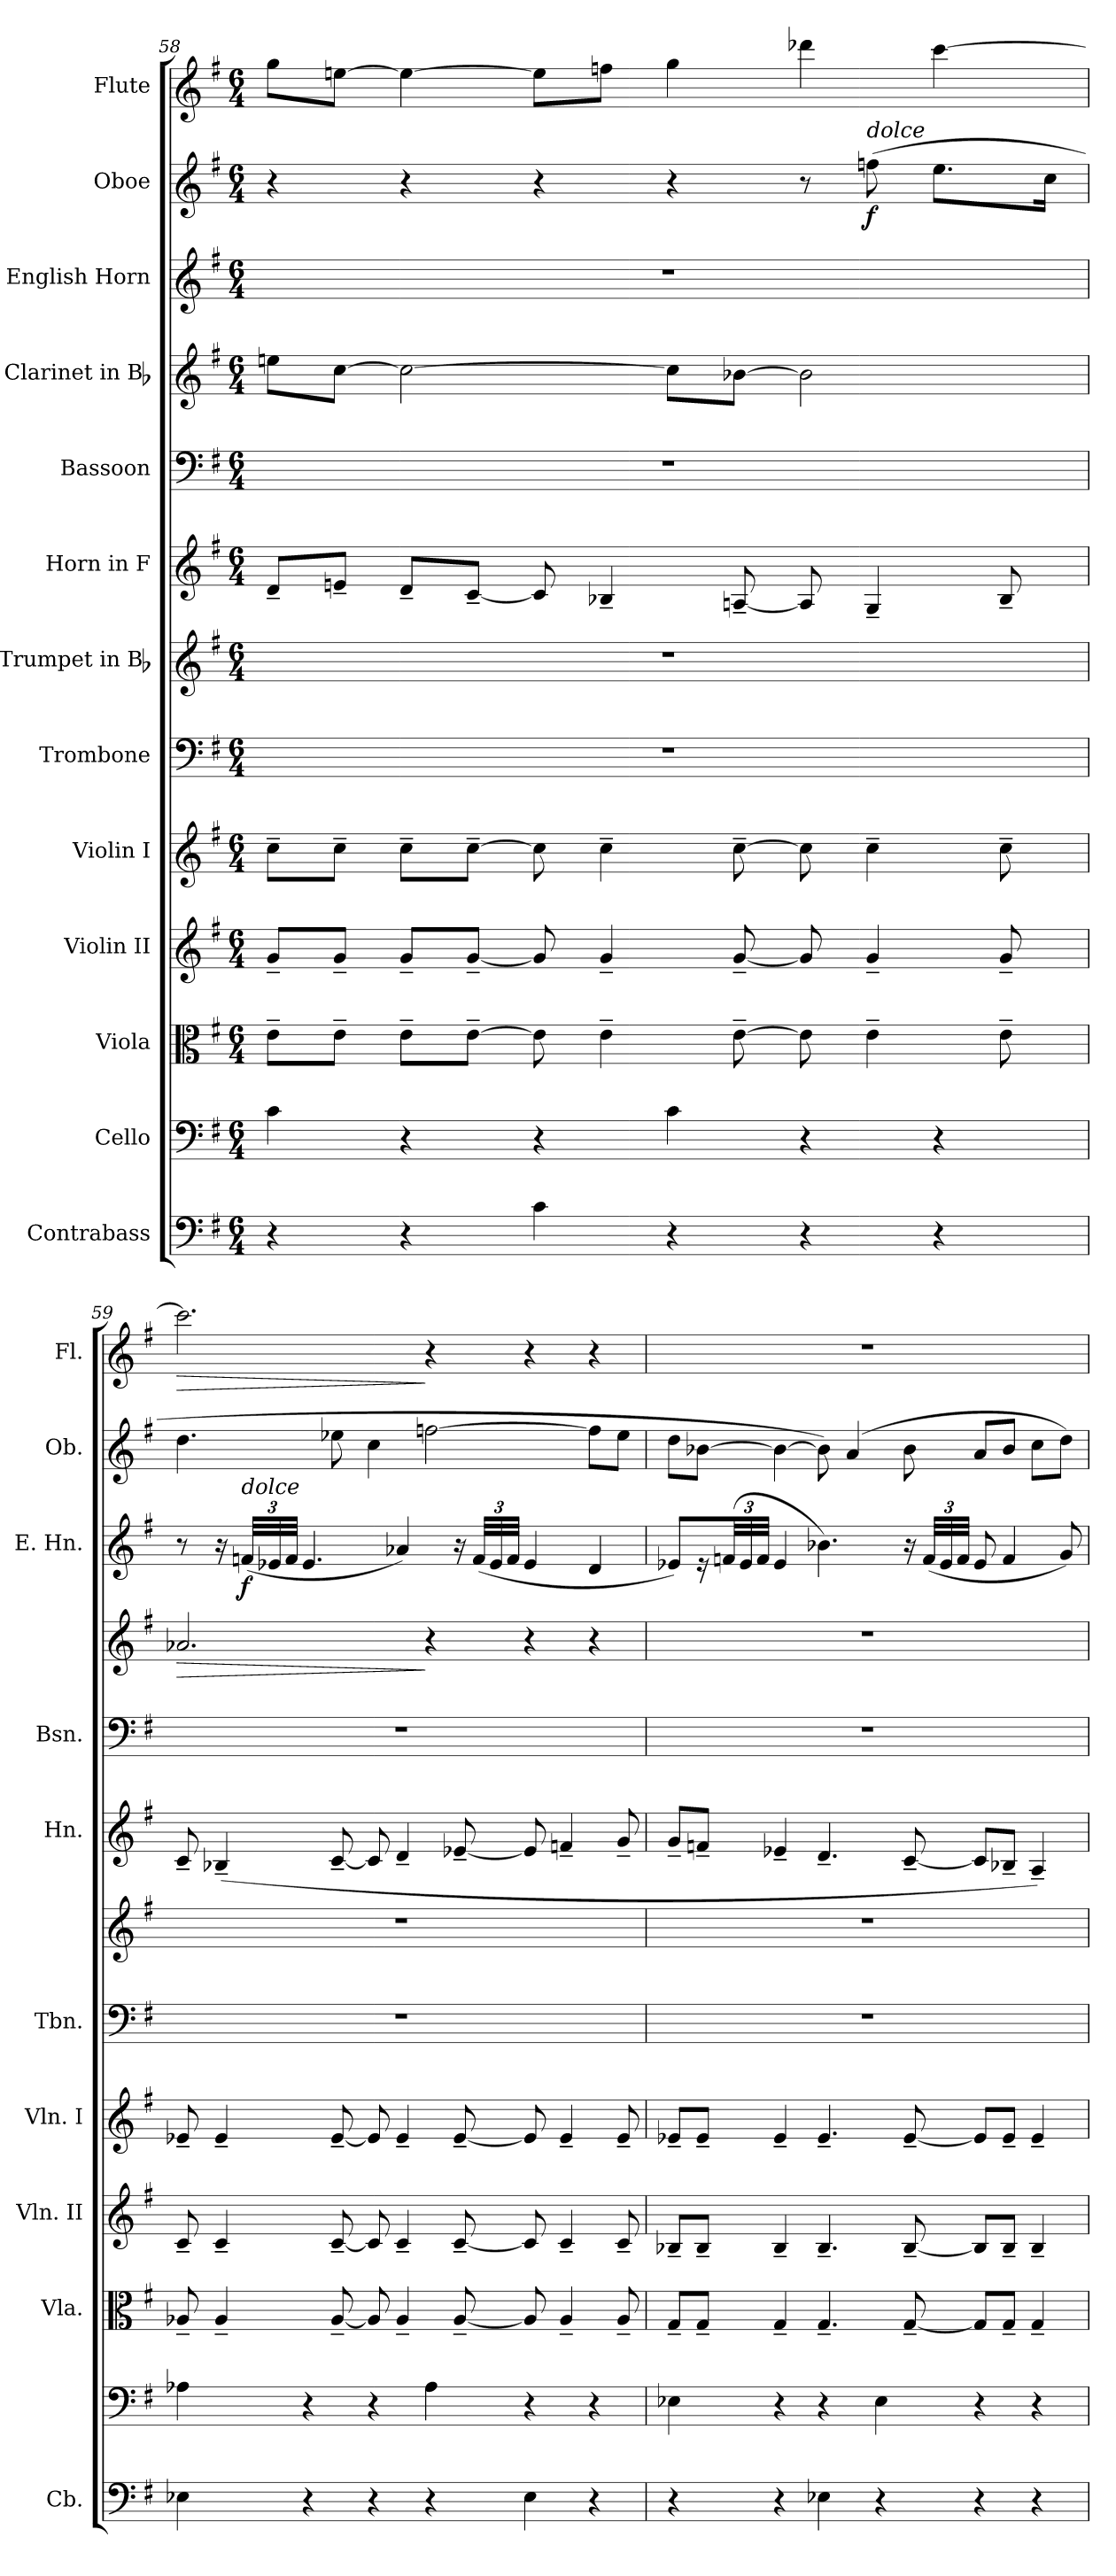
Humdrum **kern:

**kern	**kern	**kern	**kern	**kern	**kern	**kern	**kern	**kern	**kern	**dynam	**kern	**dynam	**kern	**dynam	**kern	**dynam
*part13	*part12	*part11	*part10	*part9	*part8	*part7	*part6	*part5	*part4	*part4	*part3	*part3	*part2	*part2	*part1	*part1
*staff13	*staff12	*staff11	*staff10	*staff9	*staff8	*staff7	*staff6	*staff5	*staff4	*staff4	*staff3	*staff3	*staff2	*staff2	*staff1	*staff1
*I"Contrabass	*I"Cello	*I"Viola	*I"Violin II	*I"Violin I	*I"Trombone	*I"Trumpet in Bb	*I"Horn in F	*I"Bassoon	*I"Clarinet in Bb	*	*I"English Horn	*	*I"Oboe	*	*I"Flute	*
*I'Cb.	*	*I'Vla.	*I'Vln. II	*I'Vln. I	*I'Tbn.	*	*I'Hn.	*I'Bsn.	*	*	*I'E. Hn.	*	*I'Ob.	*	*I'Fl.	*
*clefF4	*clefF4	*clefC3	*clefG2	*clefG2	*clefF4	*clefG2	*clefG2	*clefF4	*clefG2	*	*clefG2	*	*clefG2	*	*clefG2	*
*ITrd7c12	*	*	*	*	*	*	*	*	*	*	*	*	*	*	*	*
*k[f#]	*k[f#]	*k[f#]	*k[f#]	*k[f#]	*k[f#]	*k[f#]	*k[f#]	*k[f#]	*k[f#]	*	*k[f#]	*	*k[f#]	*	*k[f#]	*
*G:	*G:	*G:	*G:	*G:	*G:	*G:	*G:	*G:	*G:	*	*G:	*	*G:	*	*G:	*
*M6/4	*M6/4	*M6/4	*M6/4	*M6/4	*M6/4	*M6/4	*M6/4	*M6/4	*M6/4	*	*M6/4	*	*M6/4	*	*M6/4	*
=58	=58	=58	=58	=58	=58	=58	=58	=58	=58	=58	=58	=58	=58	=58	=58	=58
4r	4c\	8e~>\L	8g~</L	8cc~>\L	1.r	1.r	8d~</L	1.r	8een\L	.	1.r	.	4r	.	8gg\L	.
.	.	8e~>\J	8g~</J	8cc~>\J	.	.	8en~</J	.	[8cc\J	.	.	.	.	.	[8een\J	.
4r	4r	8e~>\L	8g~</L	8cc~>\L	.	.	8d~</L	.	2cc\_	.	.	.	4r	.	4ee\_	.
.	.	[8e~>\J	[8g~</J	[8cc~>\J	.	.	[8c~</J	.	.	.	.	.	.	.	.	.
4C\	4r	8e\]	8g/]	8cc\]	.	.	8c/]	.	.	.	.	.	4r	.	8ee\L]	.
.	.	4e~>\	4g~</	4cc~>\	.	.	4B-X~</	.	.	.	.	.	.	.	8ffn\J	.
4r	4c\	.	.	.	.	.	.	.	8cc\L]	.	.	.	4r	.	4gg\	.
.	.	[8e~>\	[8g~</	[8cc~>\	.	.	[8An~</	.	[8b-X\J	.	.	.	.	.	.	.
4r	4r	8e\]	8g/]	8cc\]	.	.	8A/]	.	2b-\]	.	.	.	8r	.	4ddd-X\	.
!	!	!	!	!	!	!	!	!	!	!	!	!	!LO:TX:a:i:t=dolce	!	!	!
!	!	!	!	!	!	!	!	!	!	!	!	!	!	!LO:DY:b	!	!
.	.	4e~>\	4g~</	4cc~>\	.	.	4G~</	.	.	.	.	.	(>8ffn\	f	.	.
4r	4r	.	.	.	.	.	.	.	.	.	.	.	8.ee\L	.	[4ccc\	.
.	.	8e~>\	8g~</	8cc~>\	.	.	8B-~</	.	.	.	.	.	.	.	.	.
.	.	.	.	.	.	.	.	.	.	.	.	.	16cc\Jk	.	.	.
!!LO:LB:g=z
=59	=59	=59	=59	=59	=59	=59	=59	=59	=59	=59	=59	=59	=59	=59	=59	=59
!	!	!	!	!	!	!	!	!	!	!LO:HP:b	!	!	!	!	!	!LO:HP:b
4EE-X\	4A-X\	8A-X~</	8c~</	8e-X~</	1.r	1.r	8c~</	1.r	2.a-X/	>	8r	.	4.dd\	.	2.ccc\]	>
.	.	4A-~</	4c~</	4e-~</	.	.	(<4B-X~</	.	.	.	16r	.	.	.	.	.
!	!	!	!	!	!	!	!	!	!	!	!LO:TX:a:i:t=dolce	!	!	!	!	!
!	!	!	!	!	!	!	!	!	!	!	!	!LO:DY:b	!	!	!	!
.	.	.	.	.	.	.	.	.	.	.	(<48fn/LLL	f	.	.	.	.
.	.	.	.	.	.	.	.	.	.	.	48e-X/	.	.	.	.	.
.	.	.	.	.	.	.	.	.	.	.	48f/JJJ	.	.	.	.	.
4r	4r	.	.	.	.	.	.	.	.	.	4.e-/	.	.	.	.	.
.	.	[8A-~</	[8c~</	[8e-~</	.	.	[8c~</	.	.	.	.	.	8ee-X\	.	.	.
4r	4r	8A-/]	8c/]	8e-/]	.	.	8c/]	.	.	.	.	.	4cc\	.	.	.
.	.	4A-~</	4c~</	4e-~</	.	.	4d~</	.	.	.	4a-X/)	.	.	.	.	.
4r	4A-\	.	.	.	.	.	.	.	4r	]	.	.	[2ffn\	.	4r	]
.	.	[8A-~</	[8c~</	[8e-~</	.	.	[8e-X~</	.	.	.	16r	.	.	.	.	.
.	.	.	.	.	.	.	.	.	.	.	(<48f/LLL	.	.	.	.	.
.	.	.	.	.	.	.	.	.	.	.	48e-/	.	.	.	.	.
.	.	.	.	.	.	.	.	.	.	.	48f/JJJ	.	.	.	.	.
4EE-\	4r	8A-/]	8c/]	8e-/]	.	.	8e-/]	.	4r	.	4e-/	.	.	.	4r	.
.	.	4A-~</	4c~</	4e-~</	.	.	4fn~</	.	.	.	.	.	.	.	.	.
4r	4r	.	.	.	.	.	.	.	4r	.	4d/	.	8ff\L]	.	4r	.
.	.	8A-~</	8c~</	8e-~</	.	.	8g~</	.	.	.	.	.	8ee-\J	.	.	.
=60	=60	=60	=60	=60	=60	=60	=60	=60	=60	=60	=60	=60	=60	=60	=60	=60
4r	4E-X\	8G~</L	8B-X~</L	8e-X~</L	1.r	1.r	8g~</L	1.r	1.r	.	8e-X/L)	.	8dd\L	.	1.r	.
.	.	8G~</J	8B-~</J	8e-~</J	.	.	8fn~</J	.	.	.	16r	.	[8b-X\J	.	.	.
.	.	.	.	.	.	.	.	.	.	.	(>48fn/LL	.	.	.	.	.
.	.	.	.	.	.	.	.	.	.	.	48e-/	.	.	.	.	.
.	.	.	.	.	.	.	.	.	.	.	48f/JJJ	.	.	.	.	.
4r	4r	4G~</	4B-~</	4e-~</	.	.	4e-X~</	.	.	.	4e-/	.	4b-\_	.	.	.
4EE-X\	4r	4.G~</	4.B-~</	4.e-~</	.	.	4.d~</	.	.	.	4.b-X\)	.	8b-\])	.	.	.
.	.	.	.	.	.	.	.	.	.	.	.	.	(4a/	.	.	.
4r	4E-\	.	.	.	.	.	.	.	.	.	.	.	.	.	.	.
.	.	[8G~</	[8B-~</	[8e-~</	.	.	[8c~</	.	.	.	16r	.	8b-\	.	.	.
.	.	.	.	.	.	.	.	.	.	.	(<48f/LLL	.	.	.	.	.
.	.	.	.	.	.	.	.	.	.	.	48e-/	.	.	.	.	.
.	.	.	.	.	.	.	.	.	.	.	48f/JJJ	.	.	.	.	.
4r	4r	8G/L]	8B-/L]	8e-/L]	.	.	8c/L]	.	.	.	8e-/	.	8a/L	.	.	.
.	.	8G~</J	8B-~</J	8e-~</J	.	.	8B-X~</J	.	.	.	4f/	.	8b-/J	.	.	.
4r	4r	4G~</	4B-~</	4e-~</	.	.	4A~</)	.	.	.	.	.	8cc\L	.	.	.
.	.	.	.	.	.	.	.	.	.	.	8g/)	.	8dd\J)	.	.	.
=	=	=	=	=	=	=	=	=	=	=	=	=	=	=	=	=
*-	*-	*-	*-	*-	*-	*-	*-	*-	*-	*-	*-	*-	*-	*-	*-	*-
